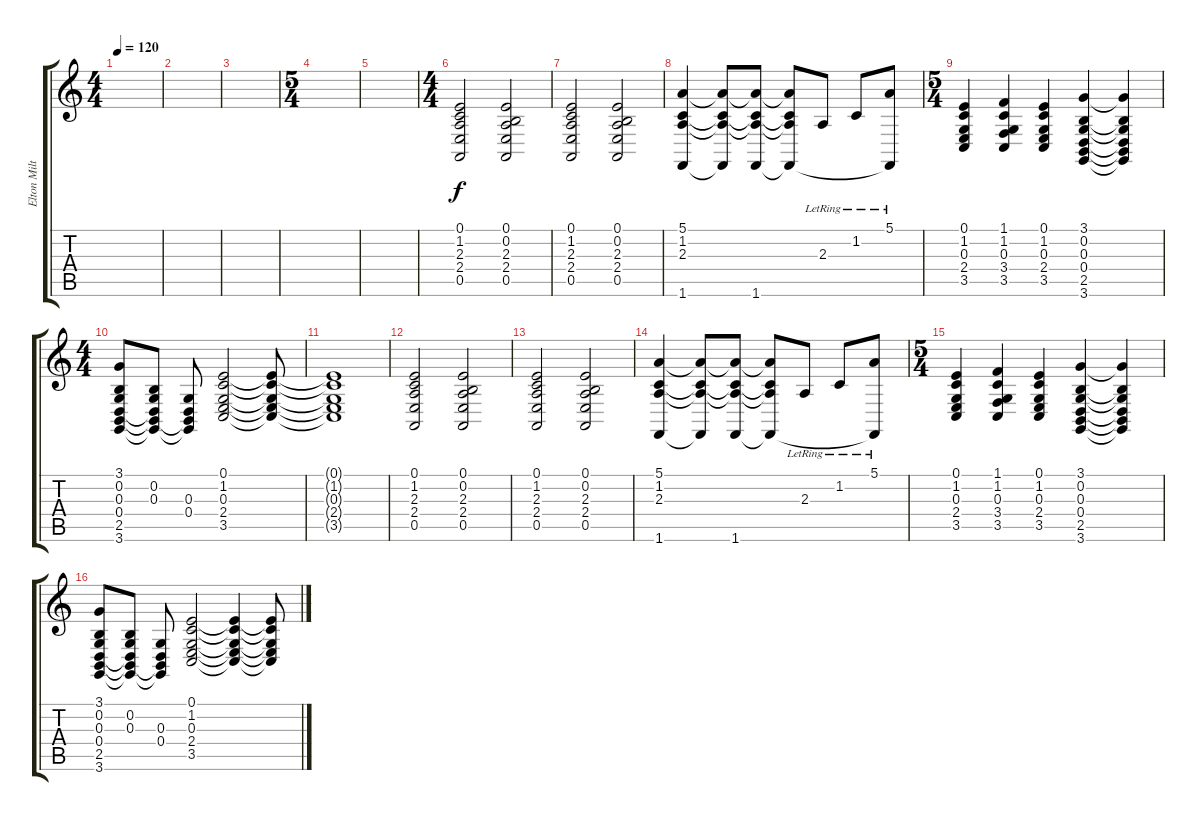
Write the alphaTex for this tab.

\track ("Elton Milton" "Elton Milt") {instrument stringensemble1}
\staff {score tabs}
\tuning (E4 B3 G3 D3 A2 E2) {hide}
\ts (4 4)
\tempo 120
\clef g2
\ks c
|
|
|
\ts (5 4)
|
|
\ts (4 4)
(0.1 1.2 2.3 2.4 0.5).2 (0.1 0.2 2.3 2.4 0.5).2 |
(0.1 1.2 2.3 2.4 0.5).2 (0.1 0.2 2.3 2.4 0.5).2 |
(5.1 1.2 2.3 1.6).4 (5.1{t} 1.2{t} 2.3{t} 1.6{t}).8 (5.1{t} 1.2{t} 2.3{t} 1.6).8 (5.1{t} 1.2{t} 2.3{t} 1.6{t}).8 2.3{lr}.8 1.2{lr}.8 (5.1{lr} 1.6{t}).8 |
\ts (5 4)
(0.1 1.2 0.3 2.4 3.5).4 (1.1 1.2 0.3 3.4 3.5).4 (0.1 1.2 0.3 2.4 3.5).4 (3.1 0.2 0.3 0.4 2.5 3.6).4 (3.1{t} 0.2{t} 0.3{t} 0.4{t} 2.5{t} 3.6{t}).4 |
\ts (4 4)
(3.1 0.2 0.3 0.4 2.5 3.6).8 (0.2 0.3 0.4{t} 2.5{t} 3.6{t}).8 (0.3 0.4 2.5{t} 3.6{t}).8 (0.1 1.2 0.3 2.4 3.5).2 (0.1{t} 1.2{t} 0.3{t} 2.4{t} 3.5{t}).8 |
(0.1{t} 1.2{t} 0.3{t} 2.4{t} 3.5{t}).1 |
(0.1 1.2 2.3 2.4 0.5).2 (0.1 0.2 2.3 2.4 0.5).2 |
(0.1 1.2 2.3 2.4 0.5).2 (0.1 0.2 2.3 2.4 0.5).2 |
(5.1 1.2 2.3 1.6).4 (5.1{t} 1.2{t} 2.3{t} 1.6{t}).8 (5.1{t} 1.2{t} 2.3{t} 1.6).8 (5.1{t} 1.2{t} 2.3{t} 1.6{t}).8 2.3{lr}.8 1.2{lr}.8 (5.1{lr} 1.6{t}).8 |
\ts (5 4)
(0.1 1.2 0.3 2.4 3.5).4 (1.1 1.2 0.3 3.4 3.5).4 (0.1 1.2 0.3 2.4 3.5).4 (3.1 0.2 0.3 0.4 2.5 3.6).4 (3.1{t} 0.2{t} 0.3{t} 0.4{t} 2.5{t} 3.6{t}).4 |
(3.1 0.2 0.3 0.4 2.5 3.6).8 (0.2 0.3 0.4{t} 2.5{t} 3.6{t}).8 (0.3 0.4 2.5{t} 3.6{t}).8 (0.1 1.2 0.3 2.4 3.5).2 (0.1{t} 1.2{t} 0.3{t} 2.4{t} 3.5{t}).4 (0.1{t} 1.2{t} 0.3{t} 2.4{t} 3.5{t}).8
